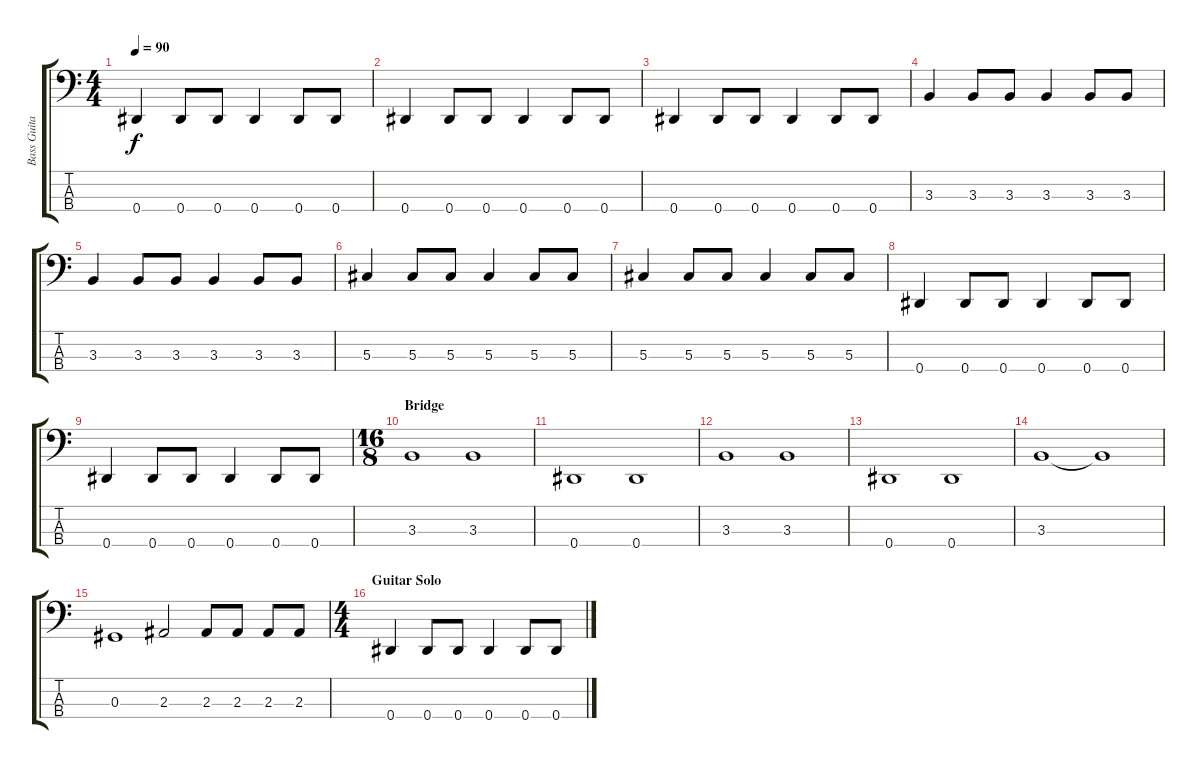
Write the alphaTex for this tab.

\track ("Bass Guitar" "Bass Guita") {instrument electricbasspick}
\staff {score tabs}
\tuning (Gb2 Db2 Ab1 Eb1) {hide}
\ts (4 4)
\tempo 90
\clef f4
\ks c
0.4.4{dy f} 0.4.8 0.4.8 0.4.4 0.4.8 0.4.8 |
0.4.4 0.4.8 0.4.8 0.4.4 0.4.8 0.4.8 |
0.4.4 0.4.8 0.4.8 0.4.4 0.4.8 0.4.8 |
3.3.4 3.3.8 3.3.8 3.3.4 3.3.8 3.3.8 |
3.3.4 3.3.8 3.3.8 3.3.4 3.3.8 3.3.8 |
5.3.4 5.3.8 5.3.8 5.3.4 5.3.8 5.3.8 |
5.3.4 5.3.8 5.3.8 5.3.4 5.3.8 5.3.8 |
0.4.4 0.4.8 0.4.8 0.4.4 0.4.8 0.4.8 |
0.4.4 0.4.8 0.4.8 0.4.4 0.4.8 0.4.8 |
\ts (16 8)
\section ("" "Bridge")
3.3.1 3.3.1 |
0.4.1 0.4.1 |
3.3.1 3.3.1 |
0.4.1 0.4.1 |
3.3.1 3.3{t}.1 |
0.3.1 2.3.2 2.3.8 2.3.8 2.3.8 2.3.8 |
\ts (4 4)
\section ("" "Guitar Solo")
0.4.4 0.4.8 0.4.8 0.4.4 0.4.8 0.4.8
